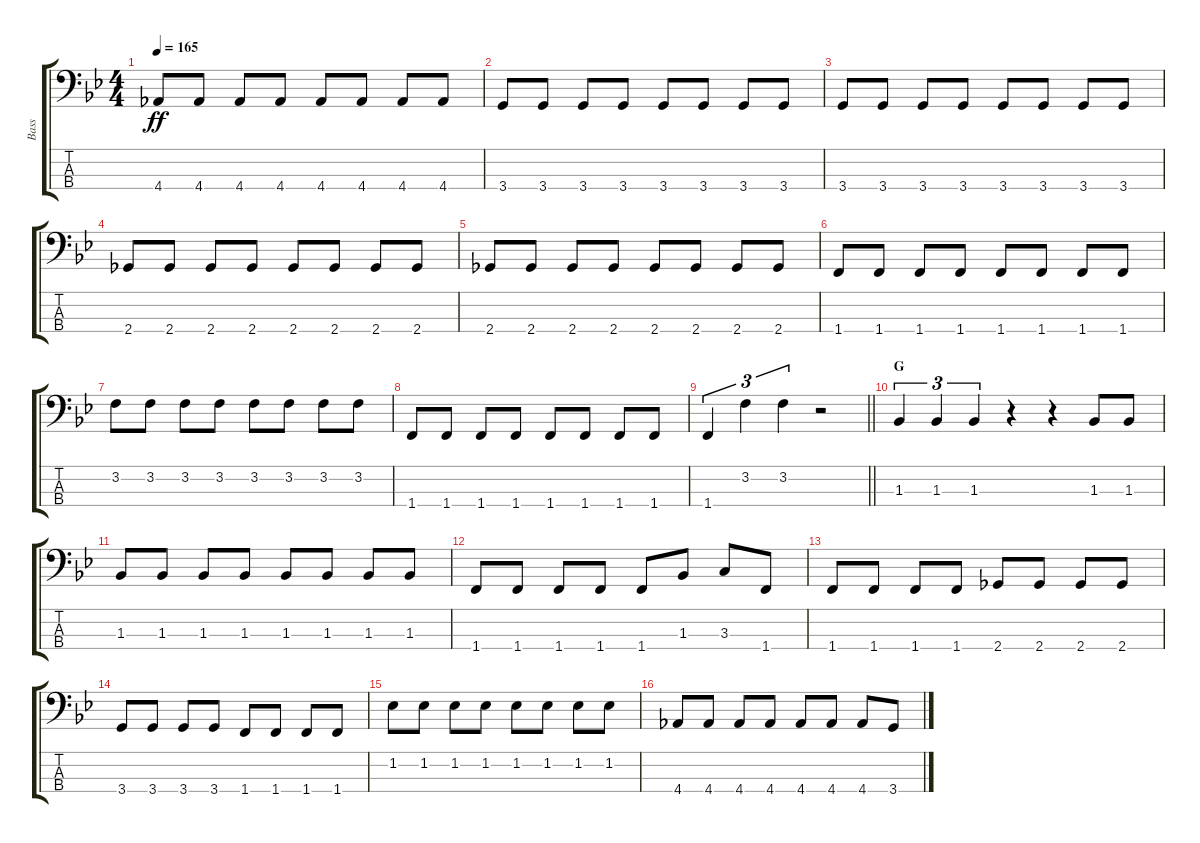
\track ("Bass" "Bass") {instrument electricbasspick}
\staff {score tabs}
\tuning (G2 D2 A1 E1) {hide}
\ts (4 4)
\tempo 165
\clef f4
\ks bb
4.4.8{dy ff} 4.4.8 4.4.8 4.4.8 4.4.8 4.4.8 4.4.8 4.4.8 |
3.4.8 3.4.8 3.4.8 3.4.8 3.4.8 3.4.8 3.4.8 3.4.8 |
3.4.8 3.4.8 3.4.8 3.4.8 3.4.8 3.4.8 3.4.8 3.4.8 |
2.4.8 2.4.8 2.4.8 2.4.8 2.4.8 2.4.8 2.4.8 2.4.8 |
2.4.8 2.4.8 2.4.8 2.4.8 2.4.8 2.4.8 2.4.8 2.4.8 |
1.4.8 1.4.8 1.4.8 1.4.8 1.4.8 1.4.8 1.4.8 1.4.8 |
3.2.8 3.2.8 3.2.8 3.2.8 3.2.8 3.2.8 3.2.8 3.2.8 |
1.4.8 1.4.8 1.4.8 1.4.8 1.4.8 1.4.8 1.4.8 1.4.8 |
\barLineRight lightlight
1.4.4{tu (3 2)} 3.2.4{tu (3 2)} 3.2.4{tu (3 2)} r.2 |
\section ("" "G")
1.3.4{tu (3 2)} 1.3.4{tu (3 2)} 1.3.4{tu (3 2)} r.4 r.4 1.3.8 1.3.8 |
1.3.8 1.3.8 1.3.8 1.3.8 1.3.8 1.3.8 1.3.8 1.3.8 |
1.4.8 1.4.8 1.4.8 1.4.8 1.4.8 1.3.8 3.3.8 1.4.8 |
1.4.8 1.4.8 1.4.8 1.4.8 2.4.8 2.4.8 2.4.8 2.4.8 |
3.4.8 3.4.8 3.4.8 3.4.8 1.4.8 1.4.8 1.4.8 1.4.8 |
1.2.8 1.2.8 1.2.8 1.2.8 1.2.8 1.2.8 1.2.8 1.2.8 |
4.4.8 4.4.8 4.4.8 4.4.8 4.4.8 4.4.8 4.4.8 3.4.8
